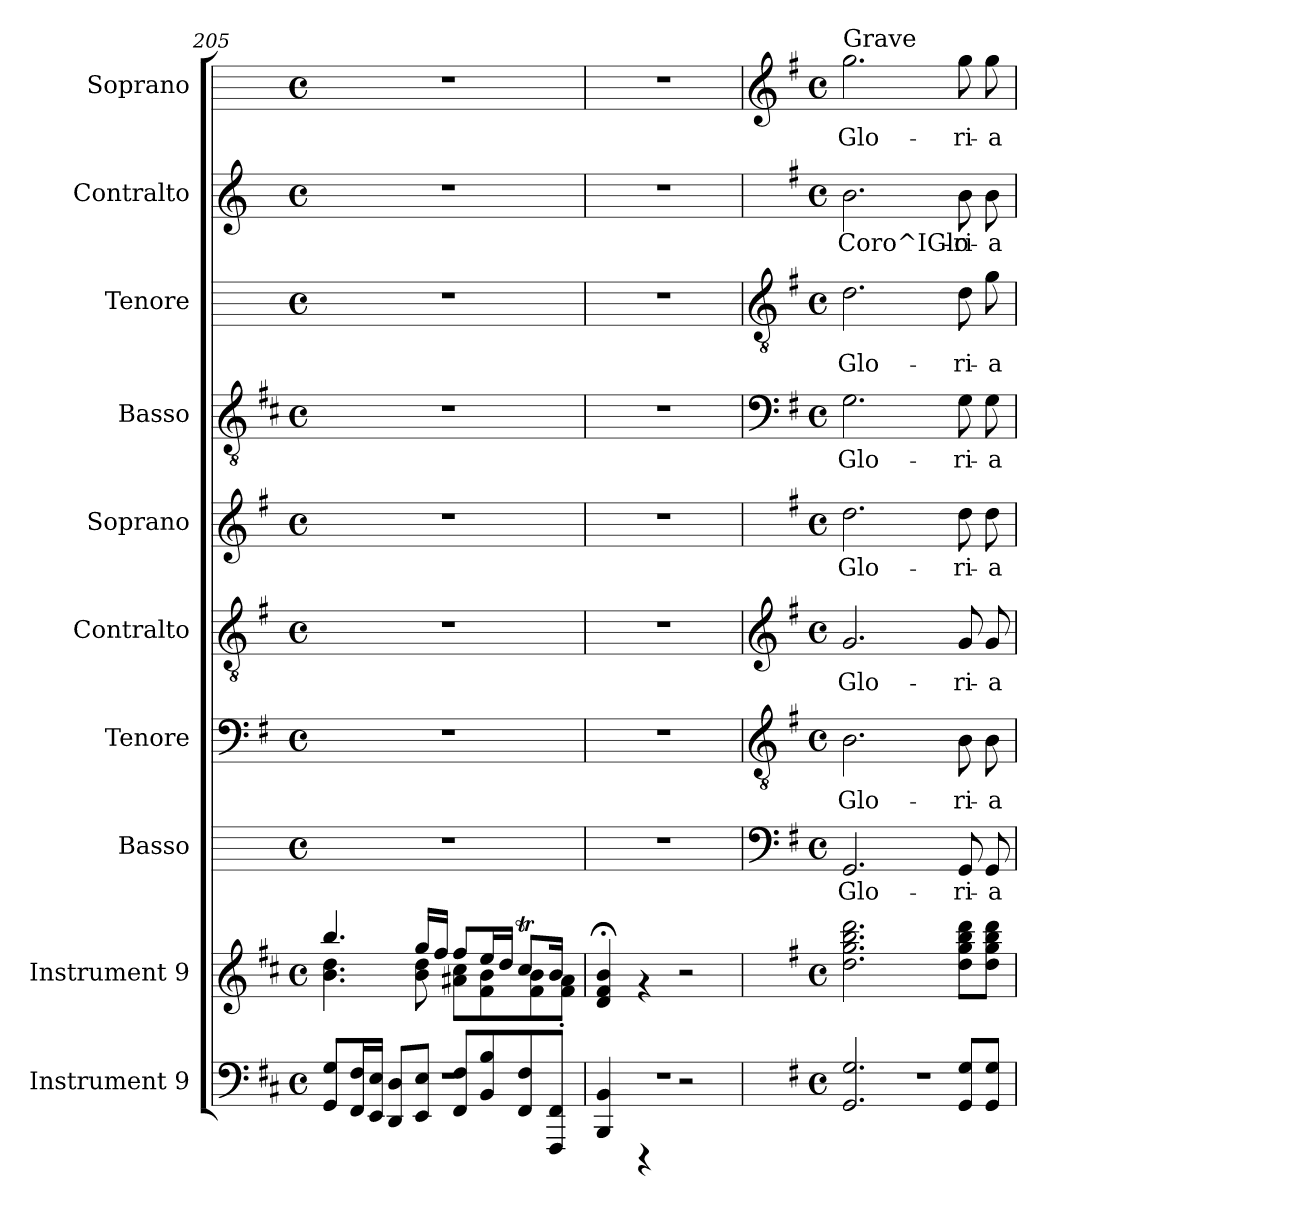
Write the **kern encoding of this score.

**kern	**kern	**kern	**text	**kern	**text	**kern	**text	**kern	**text	**kern	**text	**kern	**text	**kern	**text	**kern	**text
*part10	*part9	*part8	*part8	*part7	*part7	*part6	*part6	*part5	*part5	*part4	*part4	*part3	*part3	*part2	*part2	*part1	*part1
*staff10	*staff9	*staff8	*staff8	*staff7	*staff7	*staff6	*staff6	*staff5	*staff5	*staff4	*staff4	*staff3	*staff3	*staff2	*staff2	*staff1	*staff1
*I"Instrument 9	*I"Instrument 9	*I"Basso	*	*I"Tenore	*	*I"Contralto	*	*I"Soprano	*	*I"Basso	*	*I"Tenore	*	*I"Contralto	*	*I"Soprano	*
*	*	*	*	*	*	*	*	*	*	*I'Basso	*	*	*	*I'Contralto	*	*	*
*clefF4	*clefG2	*	*	*clefF4	*	*clefGv2	*	*clefG2	*	*clefGv2	*	*	*	*clefG2	*	*	*
*k[f#c#]	*k[f#c#]	*k[]	*	*k[f#]	*	*k[f#]	*	*k[f#]	*	*k[f#c#]	*	*k[]	*	*k[]	*	*k[]	*
*D:	*D:	*C:	*	*G:	*	*G:	*	*G:	*	*D:	*	*C:	*	*C:	*	*C:	*
*M4/4	*M4/4	*M4/4	*	*M4/4	*	*M4/4	*	*M4/4	*	*M4/4	*	*M4/4	*	*M4/4	*	*M4/4	*
*met(c)	*met(c)	*met(c)	*	*met(c)	*	*met(c)	*	*met(c)	*	*met(c)	*	*met(c)	*	*met(c)	*	*met(c)	*
=205	=205	=205	=205	=205	=205	=205	=205	=205	=205	=205	=205	=205	=205	=205	=205	=205	=205
*^	*^	*	*	*	*	*	*	*	*	*	*	*	*	*	*	*	*
*	*^	*	*	*	*	*	*	*	*	*	*	*	*	*	*	*	*	*	*
1r	8GG/ 8G/L	1r	4.bb/	4.dd\ 4.b\	1r	.	1r	.	1r	.	1r	.	1r	.	1r	.	1r	.	1r	.
.	16F#/ 16FF#/	.	.	.	.	.	.	.	.	.	.	.	.	.	.	.	.	.	.	.
.	16EE/ 16E/J	.	.	.	.	.	.	.	.	.	.	.	.	.	.	.	.	.	.	.
.	8DD/ 8D/L	.	.	.	.	.	.	.	.	.	.	.	.	.	.	.	.	.	.	.
.	8E/ 8EE/J	.	16gg/L	8dd\ 8b\	.	.	.	.	.	.	.	.	.	.	.	.	.	.	.	.
.	.	.	16ff#/J	.	.	.	.	.	.	.	.	.	.	.	.	.	.	.	.	.
.	8FF#/ 8F#/L	.	8ff#/L	8cc#\ 8a#X\L	.	.	.	.	.	.	.	.	.	.	.	.	.	.	.	.
.	8BB/ 8B/	.	16ee/	8b\ 8f#\	.	.	.	.	.	.	.	.	.	.	.	.	.	.	.	.
.	.	.	16dd/J	.	.	.	.	.	.	.	.	.	.	.	.	.	.	.	.	.
.	8F#/ 8FF#/	.	8cc#t/L	8f#\ 8b\	.	.	.	.	.	.	.	.	.	.	.	.	.	.	.	.
.	8FFF#/ 8FF#/J	.	16b/J	8a#\'> 8f#\'>J	.	.	.	.	.	.	.	.	.	.	.	.	.	.	.	.
.	.	.	16ryy	.	.	.	.	.	.	.	.	.	.	.	.	.	.	.	.	.
*	*	*	*v	*v	*	*	*	*	*	*	*	*	*	*	*	*	*	*	*	*
=206	=206	=206	=206	=206	=206	=206	=206	=206	=206	=206	=206	=206	=206	=206	=206	=206	=206	=206	=206
1r	4BB/ 4BBB/	1r	4f#/;< 4d/;< 4b/;<	1r	.	1r	.	1r	.	1r	.	1r	.	1r	.	1r	.	1r	.
.	4rCCC	.	4rf	.	.	.	.	.	.	.	.	.	.	.	.	.	.	.	.
.	2r	.	2r	.	.	.	.	.	.	.	.	.	.	.	.	.	.	.	.
!!LO:PB:g=z
=207!	=207!	=207!	=207!	=207!	=207!	=207!	=207!	=207!	=207!	=207!	=207!	=207!	=207!	=207!	=207!	=207!	=207!	=207!	=207!
*	*	*	*	*clefF4	*	*clefGv2	*	*clefG2	*	*	*	*clefF4	*	*clefGv2	*	*	*	*clefG2	*
*k[f#]	*	*	*k[f#]	*k[f#]	*	*	*	*	*	*	*	*k[f#]	*	*k[f#]	*	*k[f#]	*	*k[f#]	*
*G:	*	*	*G:	*G:	*	*	*	*	*	*	*	*G:	*	*G:	*	*G:	*	*G:	*
*M4/4	*	*	*M4/4	*M4/4	*	*M4/4	*	*M4/4	*	*M4/4	*	*M4/4	*	*M4/4	*	*M4/4	*	*M4/4	*
*met(c)	*	*	*met(c)	*met(c)	*	*met(c)	*	*met(c)	*	*met(c)	*	*met(c)	*	*met(c)	*	*met(c)	*	*met(c)	*
!	!	!	!	!	!	!	!	!	!	!	!	!	!	!	!	!	!	!LO:TX:a:t=Grave	!
!	!	!	!	!	!LO:LY:b:cj	!	!LO:LY:b:cj	!	!LO:LY:b:cj	!	!LO:LY:b:cj	!	!LO:LY:b:cj	!	!LO:LY:b:cj	!	!LO:LY:b:cj	!	!LO:LY:b:cj
1r	2.GG/ 2.G/	1r	2.bb\ 2.gg\ 2.dd\ 2.ddd\	2.GG/	Glo-	2.B\	Glo-	2.g/	Glo-	2.dd\	Glo-	2.G\	Glo-	2.d\	Glo-	2.b\	Coro^IGlo-	2.gg\	Glo-
!	!	!	!	!	!LO:LY:b:cj	!	!LO:LY:b:cj	!	!LO:LY:b:cj	!	!LO:LY:b:cj	!	!LO:LY:b:cj	!	!LO:LY:b:cj	!	!LO:LY:b:cj	!	!LO:LY:b:cj
.	8G/ 8GG/L	.	8bb\ 8gg\ 8dd\ 8ddd\L	8GG/	-ri-	8B\	-ri-	8g/	-ri-	8dd\	-ri-	8G\	-ri-	8d\	-ri-	8b\	-ri-	8gg\	-ri-
!	!	!	!	!	!LO:LY:b:cj	!	!LO:LY:b:cj	!	!LO:LY:b:cj	!	!LO:LY:b:cj	!	!LO:LY:b:cj	!	!LO:LY:b:cj	!	!LO:LY:b:cj	!	!LO:LY:b:cj
.	8G/ 8GG/J	.	8ddd\ 8bb\ 8dd\ 8gg\J	8GG/	-a	8B\	-a	8g/	-a	8dd\	-a	8G\	-a	8g\	-a	8b\	-a	8gg\	-a
*v	*v	*v	*	*	*	*	*	*	*	*	*	*	*	*	*	*	*	*	*
=	=	=	=	=	=	=	=	=	=	=	=	=	=	=	=	=	=
*-	*-	*-	*-	*-	*-	*-	*-	*-	*-	*-	*-	*-	*-	*-	*-	*-	*-
